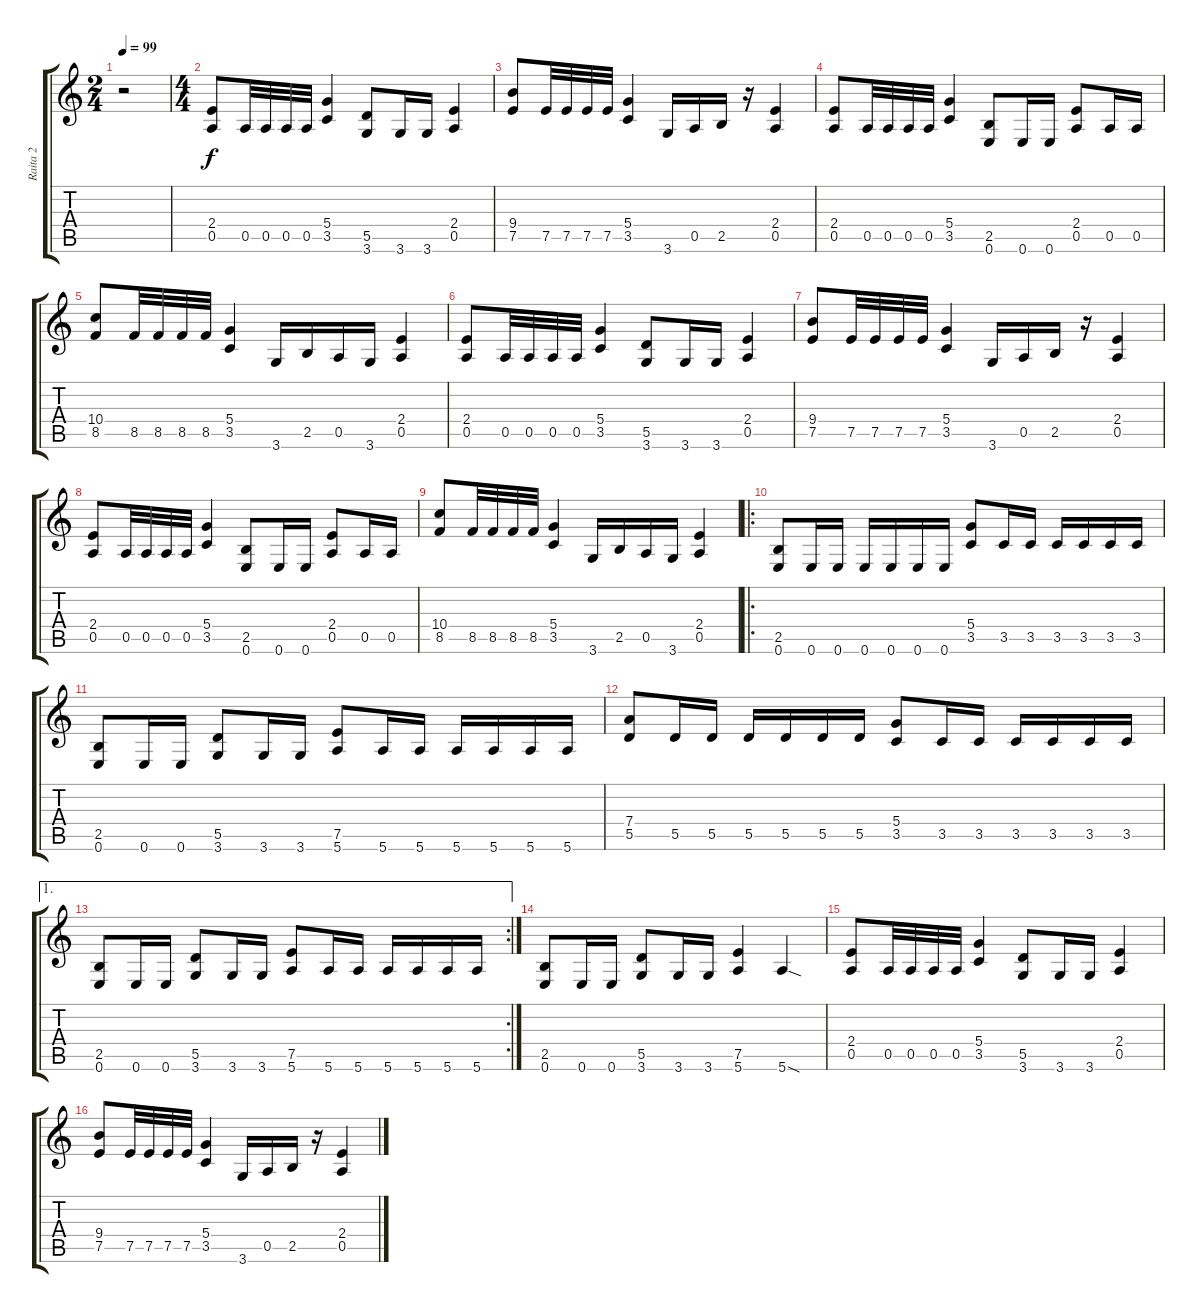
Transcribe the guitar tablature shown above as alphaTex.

\track ("Raita 2" "Raita 2") {instrument distortionguitar}
\staff {score tabs}
\tuning (E4 B3 G3 D3 A2 E2) {hide}
\ts (2 4)
\tempo 99
\clef g2
\ks c
r.2{dy f instrument distortionguitar} |
\ts (4 4)
(2.4 0.5).8 0.5.32 0.5.32 0.5.32 0.5.32 (5.4 3.5).4 (5.5 3.6).8 3.6.16 3.6.16 (2.4 0.5).4 |
(9.4 7.5).8 7.5.32 7.5.32 7.5.32 7.5.32 (5.4 3.5).4 3.6.16 0.5.16 2.5.16 r.16 (2.4 0.5).4 |
(2.4 0.5).8 0.5.32 0.5.32 0.5.32 0.5.32 (5.4 3.5).4 (2.5 0.6).8 0.6.16 0.6.16 (2.4 0.5).8 0.5.16 0.5.16 |
(10.4 8.5).8 8.5.32 8.5.32 8.5.32 8.5.32 (5.4 3.5).4 3.6.16 2.5.16 0.5.16 3.6.16 (2.4 0.5).4 |
(2.4 0.5).8 0.5.32 0.5.32 0.5.32 0.5.32 (5.4 3.5).4 (5.5 3.6).8 3.6.16 3.6.16 (2.4 0.5).4 |
(9.4 7.5).8 7.5.32 7.5.32 7.5.32 7.5.32 (5.4 3.5).4 3.6.16 0.5.16 2.5.16 r.16 (2.4 0.5).4 |
(2.4 0.5).8 0.5.32 0.5.32 0.5.32 0.5.32 (5.4 3.5).4 (2.5 0.6).8 0.6.16 0.6.16 (2.4 0.5).8 0.5.16 0.5.16 |
(10.4 8.5).8 8.5.32 8.5.32 8.5.32 8.5.32 (5.4 3.5).4 3.6.16 2.5.16 0.5.16 3.6.16 (2.4 0.5).4 |
\ro
(2.5 0.6).8 0.6.16 0.6.16 0.6.16 0.6.16 0.6.16 0.6.16 (5.4 3.5).8 3.5.16 3.5.16 3.5.16 3.5.16 3.5.16 3.5.16 |
(2.5 0.6).8 0.6.16 0.6.16 (5.5 3.6).8 3.6.16 3.6.16 (7.5 5.6).8 5.6.16 5.6.16 5.6.16 5.6.16 5.6.16 5.6.16 |
(7.4 5.5).8 5.5.16 5.5.16 5.5.16 5.5.16 5.5.16 5.5.16 (5.4 3.5).8 3.5.16 3.5.16 3.5.16 3.5.16 3.5.16 3.5.16 |
\ae 1
\rc 2
(2.5 0.6).8 0.6.16 0.6.16 (5.5 3.6).8 3.6.16 3.6.16 (7.5 5.6).8 5.6.16 5.6.16 5.6.16 5.6.16 5.6.16 5.6.16 |
(2.5 0.6).8 0.6.16 0.6.16 (5.5 3.6).8 3.6.16 3.6.16 (7.5 5.6).4 5.6{sod}.4 |
(2.4 0.5).8 0.5.32 0.5.32 0.5.32 0.5.32 (5.4 3.5).4 (5.5 3.6).8 3.6.16 3.6.16 (2.4 0.5).4 |
(9.4 7.5).8 7.5.32 7.5.32 7.5.32 7.5.32 (5.4 3.5).4 3.6.16 0.5.16 2.5.16 r.16 (2.4 0.5).4
